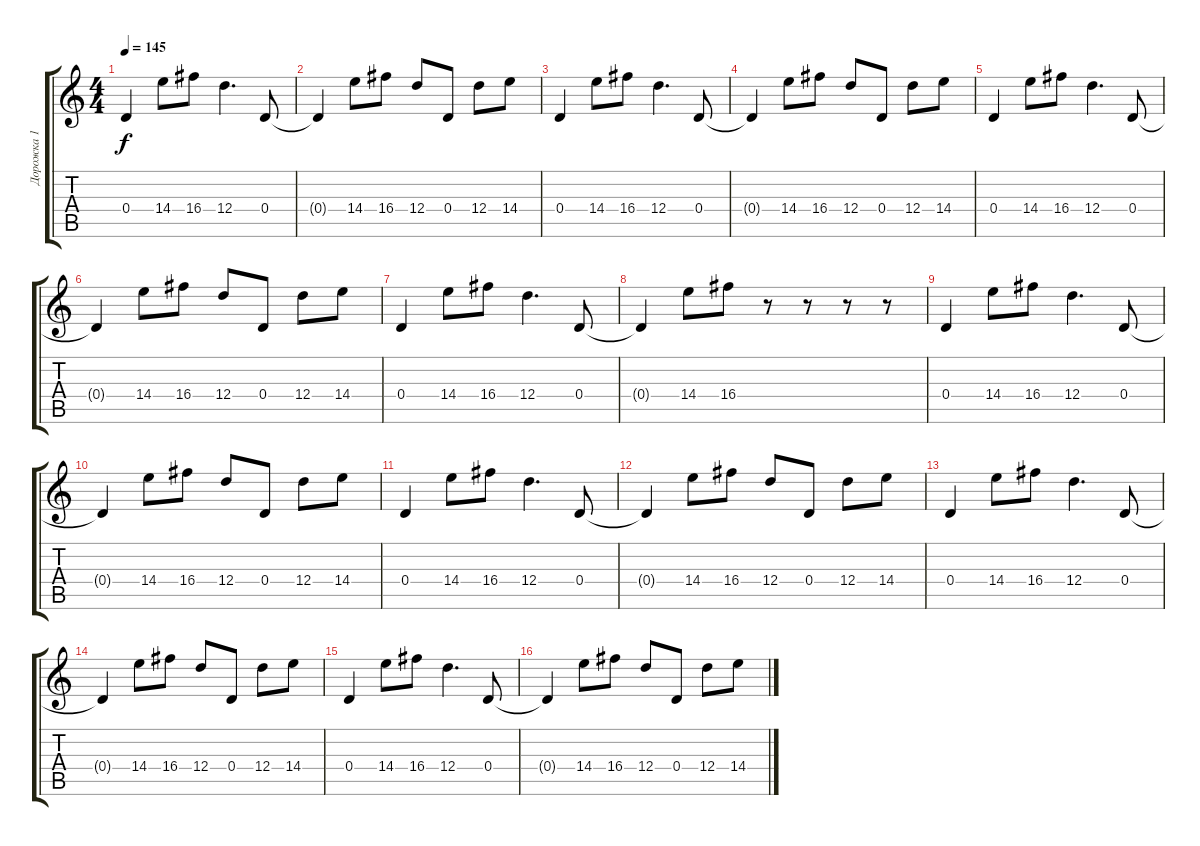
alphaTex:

\track ("Дорожка 1" "Дорожка 1") {instrument overdrivenguitar}
\staff {score tabs}
\tuning (E4 B3 G3 D3 A2 D2) {hide}
\ts (4 4)
\tempo 145
\clef g2
\ks c
0.4.4{dy f} 14.4.8 16.4.8 12.4.4{d} 0.4.8 |
0.4{t}.4 14.4.8 16.4.8 12.4.8 0.4.8 12.4.8 14.4.8 |
0.4.4 14.4.8 16.4.8 12.4.4{d} 0.4.8 |
0.4{t}.4 14.4.8 16.4.8 12.4.8 0.4.8 12.4.8 14.4.8 |
0.4.4 14.4.8 16.4.8 12.4.4{d} 0.4.8 |
0.4{t}.4 14.4.8 16.4.8 12.4.8 0.4.8 12.4.8 14.4.8 |
0.4.4 14.4.8 16.4.8 12.4.4{d} 0.4.8 |
0.4{t}.4 14.4.8 16.4.8 r.8 r.8 r.8 r.8 |
0.4.4 14.4.8 16.4.8 12.4.4{d} 0.4.8 |
0.4{t}.4 14.4.8 16.4.8 12.4.8 0.4.8 12.4.8 14.4.8 |
0.4.4 14.4.8 16.4.8 12.4.4{d} 0.4.8 |
0.4{t}.4 14.4.8 16.4.8 12.4.8 0.4.8 12.4.8 14.4.8 |
0.4.4 14.4.8 16.4.8 12.4.4{d} 0.4.8 |
0.4{t}.4 14.4.8 16.4.8 12.4.8 0.4.8 12.4.8 14.4.8 |
0.4.4 14.4.8 16.4.8 12.4.4{d} 0.4.8 |
0.4{t}.4 14.4.8 16.4.8 12.4.8 0.4.8 12.4.8 14.4.8
